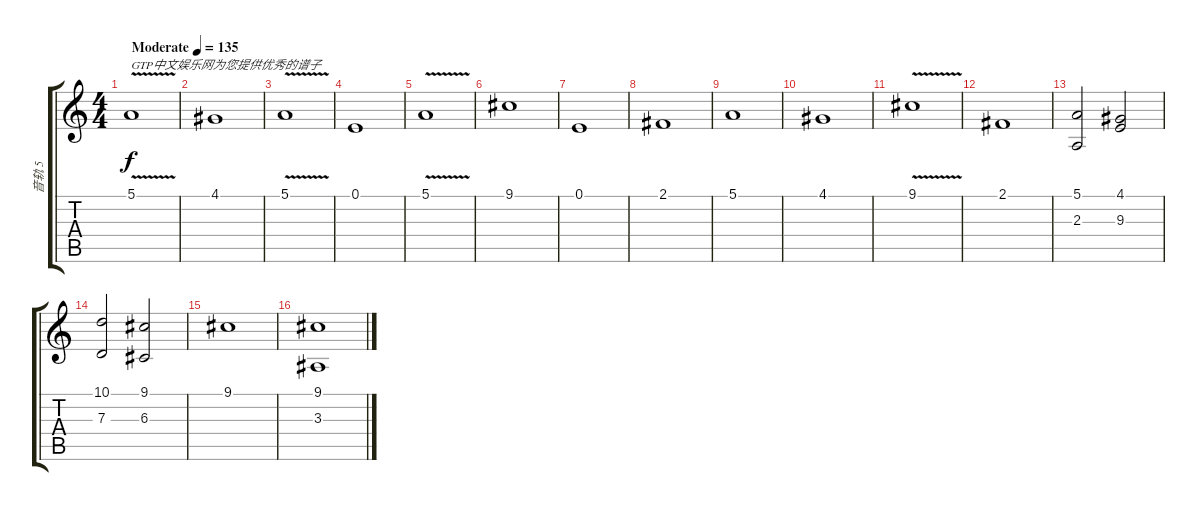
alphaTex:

\track ("音轨 5" "音轨 5") {instrument violin}
\staff {score tabs}
\tuning (E4 B3 G3 D3 A2 E2) {hide}
\ts (4 4)
\tempo (135 "Moderate")
\clef g2
\ks c
5.1{v}.1{txt "GTP中文娱乐网为您提供优秀的谱子" dy f instrument violin} |
4.1.1 |
5.1{v}.1 |
0.1.1 |
5.1{v}.1 |
9.1.1 |
0.1.1 |
2.1.1 |
5.1.1 |
4.1.1 |
9.1{v}.1 |
2.1.1 |
(5.1 2.3).2 (4.1 9.3).2 |
(10.1 7.3).2 (9.1 6.3).2 |
9.1.1 |
(9.1 3.3).1
